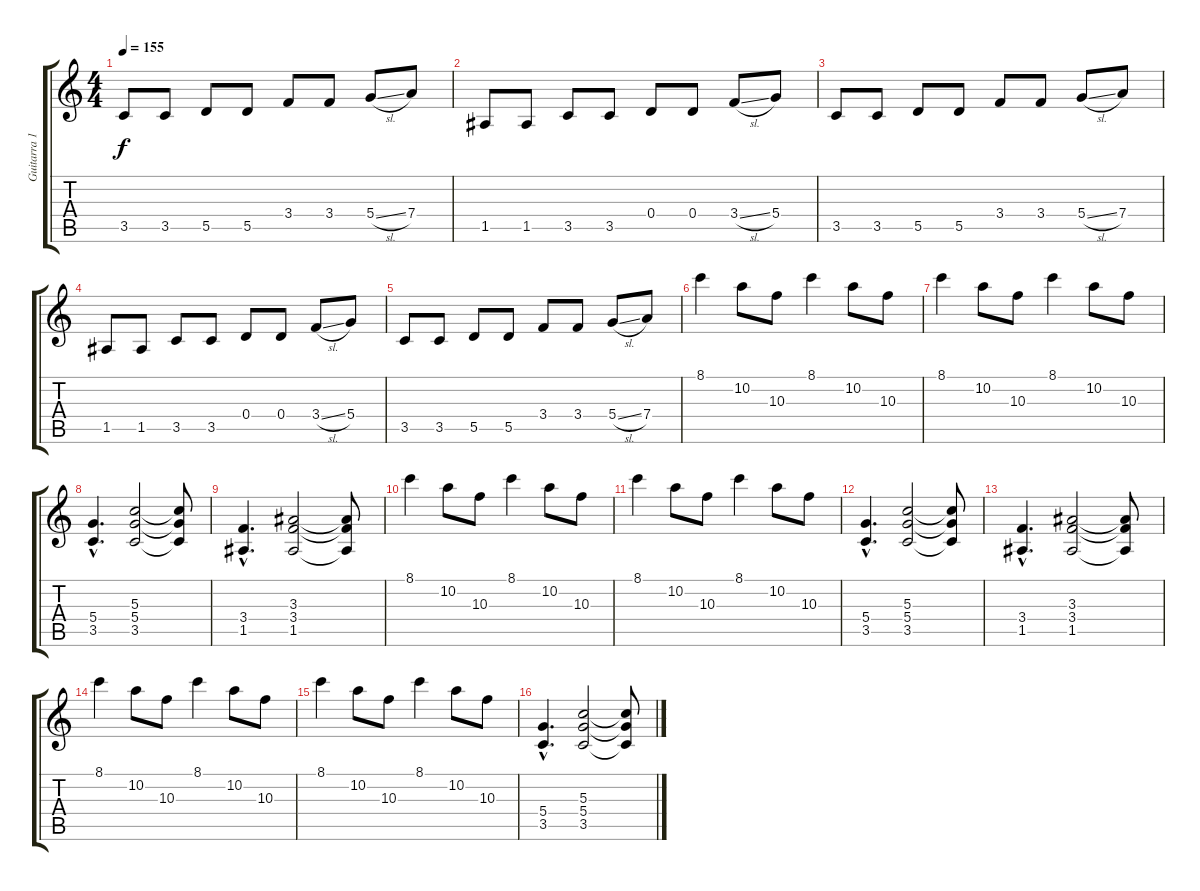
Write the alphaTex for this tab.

\track ("Guitarra 1 - Elio" "Guitarra 1") {instrument distortionguitar}
\staff {score tabs}
\tuning (E4 B3 G3 D3 A2 E2) {hide}
\ts (4 4)
\tempo 155
\clef g2
\ks c
3.5.8{dy f} 3.5.8 5.5.8 5.5.8 3.4.8 3.4.8 5.4{sl}.8 7.4.8 |
1.5.8 1.5.8 3.5.8 3.5.8 0.4.8 0.4.8 3.4{sl}.8 5.4.8 |
3.5.8 3.5.8 5.5.8 5.5.8 3.4.8 3.4.8 5.4{sl}.8 7.4.8 |
1.5.8 1.5.8 3.5.8 3.5.8 0.4.8 0.4.8 3.4{sl}.8 5.4.8 |
3.5.8 3.5.8 5.5.8 5.5.8 3.4.8 3.4.8 5.4{sl}.8 7.4.8 |
8.1.4 10.2.8 10.3.8 8.1.4 10.2.8 10.3.8 |
8.1.4 10.2.8 10.3.8 8.1.4 10.2.8 10.3.8 |
(5.4{hac} 3.5{hac}).4{d} (5.3 5.4 3.5).2 (5.3{t} 5.4{t} 3.5{t}).8 |
(3.4{hac} 1.5{hac}).4{d} (3.3 3.4 1.5).2 (3.3{t} 3.4{t} 1.5{t}).8 |
8.1.4 10.2.8 10.3.8 8.1.4 10.2.8 10.3.8 |
8.1.4 10.2.8 10.3.8 8.1.4 10.2.8 10.3.8 |
(5.4{hac} 3.5{hac}).4{d} (5.3 5.4 3.5).2 (5.3{t} 5.4{t} 3.5{t}).8 |
(3.4{hac} 1.5{hac}).4{d} (3.3 3.4 1.5).2 (3.3{t} 3.4{t} 1.5{t}).8 |
8.1.4 10.2.8 10.3.8 8.1.4 10.2.8 10.3.8 |
8.1.4 10.2.8 10.3.8 8.1.4 10.2.8 10.3.8 |
(5.4{hac} 3.5{hac}).4{d} (5.3 5.4 3.5).2 (5.3{t} 5.4{t} 3.5{t}).8
